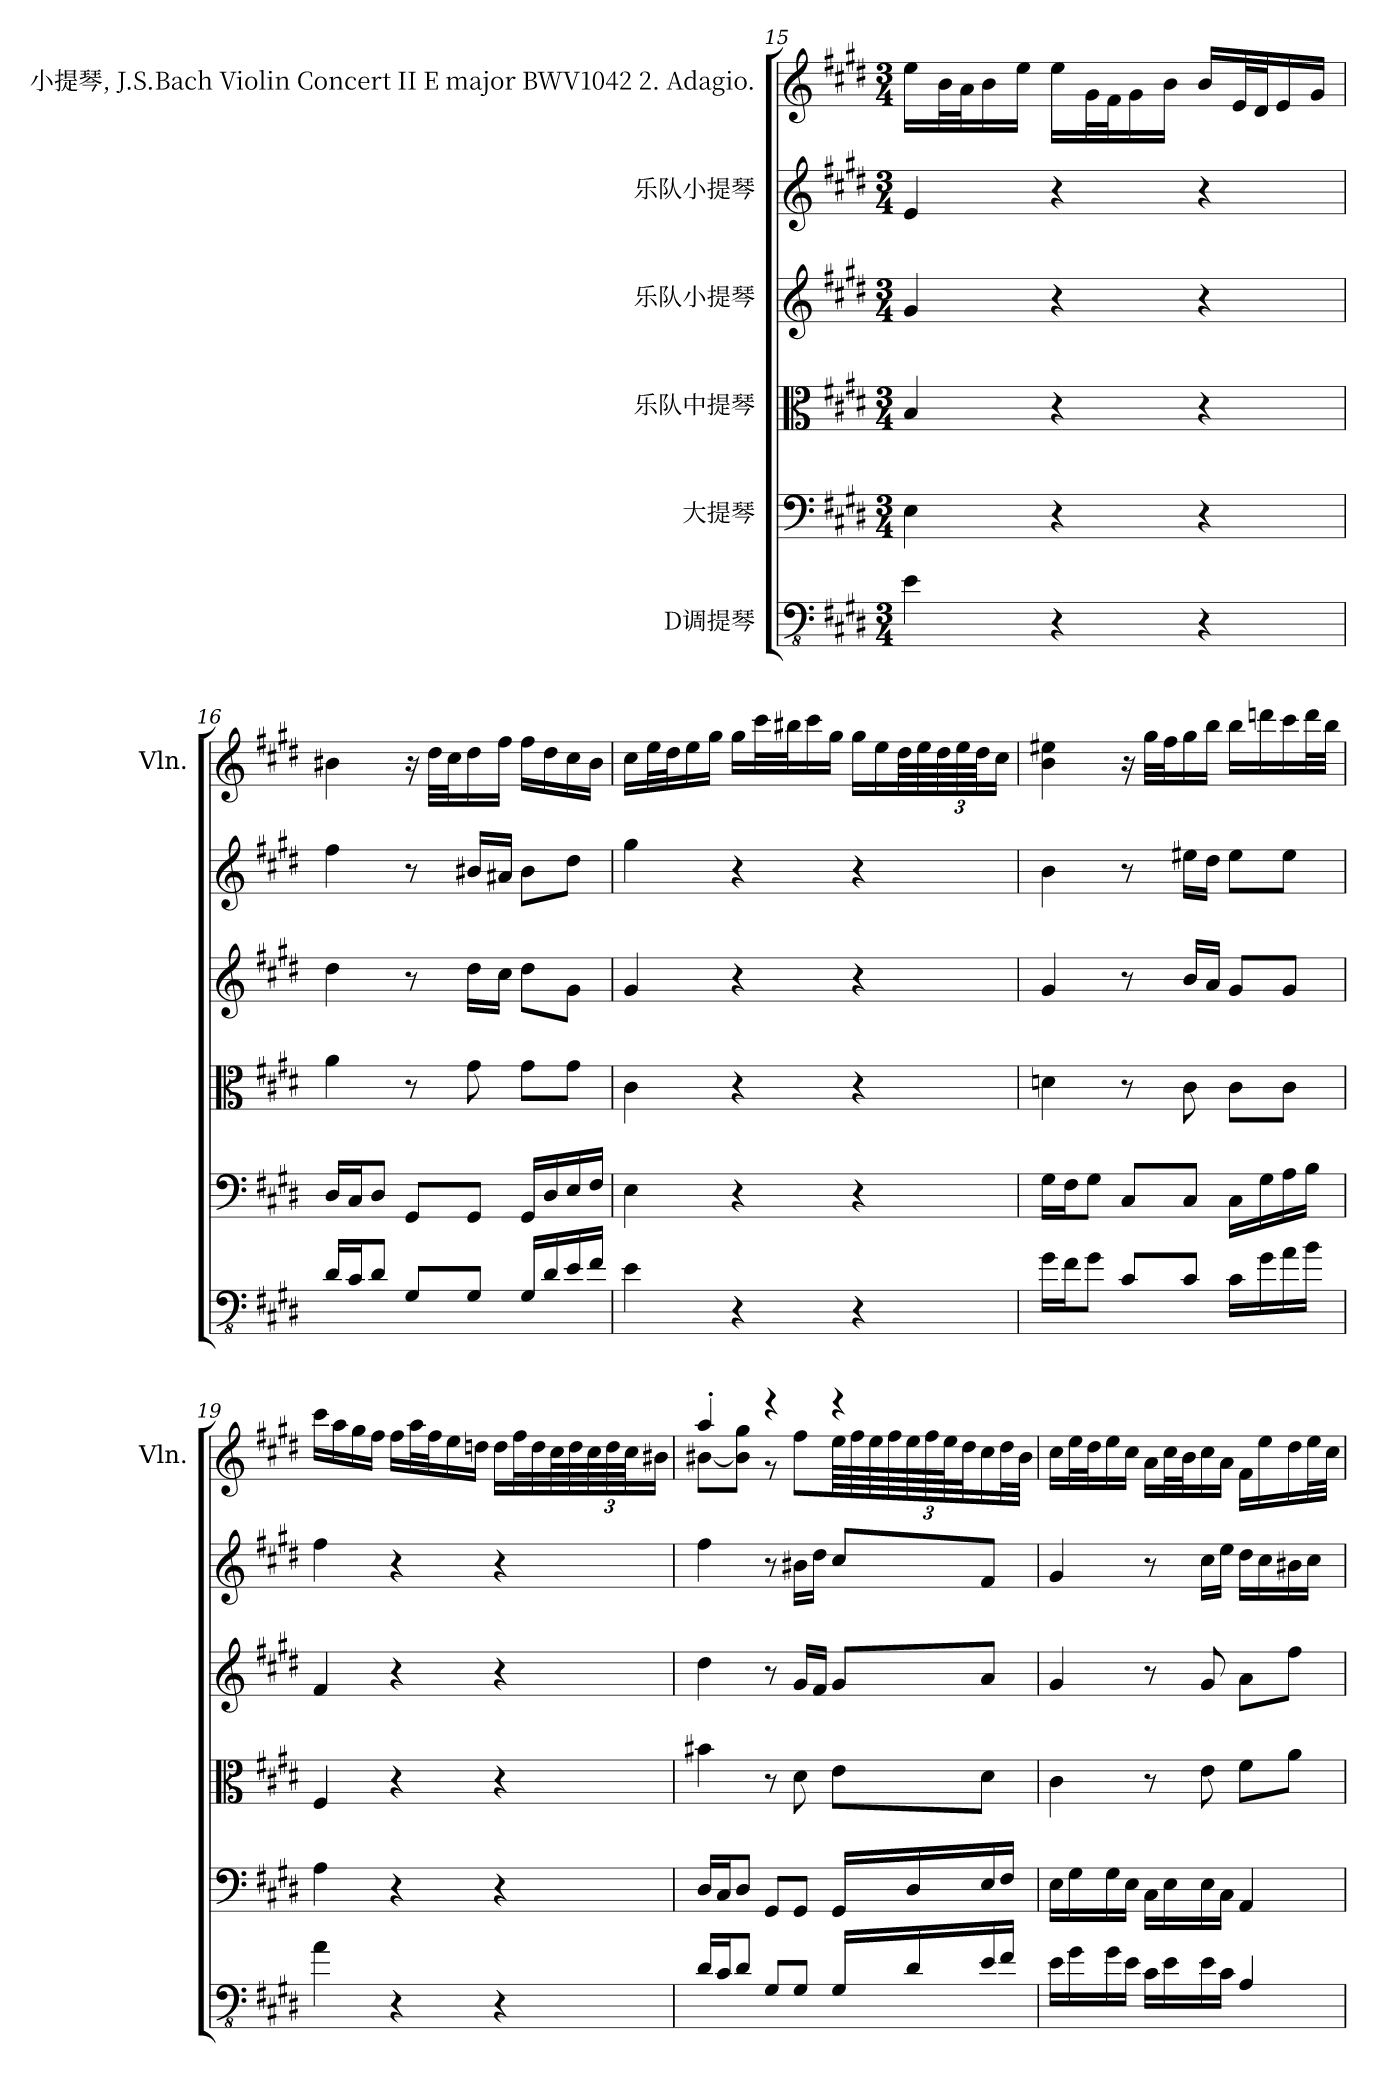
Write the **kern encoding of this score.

**kern	**kern	**kern	**kern	**kern	**kern
*part6	*part5	*part4	*part3	*part2	*part1
*staff6	*staff5	*staff4	*staff3	*staff2	*staff1
*I"D调提琴	*I"大提琴	*I"乐队中提琴	*I"乐队小提琴	*I"乐队小提琴	*I"小提琴, J.S.Bach Violin Concert II E major BWV1042 2. Adagio.
*	*	*	*	*	*I'Vln.
*clefFv4	*clefF4	*clefC3	*clefG2	*clefG2	*clefG2
*ITrd7c12	*	*	*	*	*
*k[f#c#g#d#]	*k[f#c#g#d#]	*k[f#c#g#d#]	*k[f#c#g#d#]	*k[f#c#g#d#]	*k[f#c#g#d#]
*M3/4	*M3/4	*M3/4	*M3/4	*M3/4	*M3/4
=15	=15	=15	=15	=15	=15
4EE\	4E\	4B/	4g#/	4e/	16ee\LL
.	.	.	.	.	32b\L
.	.	.	.	.	32a\J
.	.	.	.	.	16b\
.	.	.	.	.	16ee\JJ
4r	4r	4r	4r	4r	16ee\LL
.	.	.	.	.	32g#\L
.	.	.	.	.	32f#\J
.	.	.	.	.	16g#\
.	.	.	.	.	16b\JJ
4r	4r	4r	4r	4r	16b/LL
.	.	.	.	.	32e/L
.	.	.	.	.	32d#/J
.	.	.	.	.	16e/
.	.	.	.	.	16g#/JJ
!!LO:LB:g=z
=16	=16	=16	=16	=16	=16
16DD#/LL	16D#/LL	4a\	4dd#\	4ff#\	4b#X\
16CC#/J	16C#/J	.	.	.	.
8DD#/J	8D#/J	.	.	.	.
8GGG#/L	8GG#/L	8r	8r	8r	16r
.	.	.	.	.	32dd#\LLL
.	.	.	.	.	32cc#\J
8GGG#/J	8GG#/J	8g#\	16dd#\LL	16b#X/LL	16dd#\
.	.	.	16cc#\JJ	16a#X/JJ	16ff#\JJ
16GGG#/LL	16GG#/LL	8g#\L	8dd#\L	8b#\L	16ff#\LL
16DD#/	16D#/	.	.	.	16dd#\
16EE/	16E/	8g#\J	8g#\J	8dd#\J	16cc#\
16FF#/JJ	16F#/JJ	.	.	.	16b#\JJ
=17	=17	=17	=17	=17	=17
4EE\	4E\	4c#\	4g#/	4gg#\	16cc#\LL
.	.	.	.	.	32ee\L
.	.	.	.	.	32dd#\J
.	.	.	.	.	16ee\
.	.	.	.	.	16gg#\JJ
4r	4r	4r	4r	4r	16gg#\LL
.	.	.	.	.	32ccc#\L
.	.	.	.	.	32bb#X\J
.	.	.	.	.	16ccc#\
.	.	.	.	.	16gg#\JJ
4r	4r	4r	4r	4r	16gg#\LL
.	.	.	.	.	16ee\
.	.	.	.	.	64dd#\LL
.	.	.	.	.	64ee\
*	*	*	*	*	*Xbrackettup
.	.	.	.	.	96dd#\
.	.	.	.	.	96ee\
.	.	.	.	.	96dd#\JJ
.	.	.	.	.	16cc#\JJ
!!LO:PB:g=z
=18	=18	=18	=18	=18	=18
16GG#\LL	16G#\LL	4dn\	4g#/	4b\	4b\ 4ee#X\
16FF#\J	16F#\J	.	.	.	.
8GG#\J	8G#\J	.	.	.	.
8CC#/L	8C#/L	8r	8r	8r	16r
.	.	.	.	.	32gg#\LLL
.	.	.	.	.	32ff#\J
8CC#/J	8C#/J	8c#\	16b/LL	16ee#X\LL	16gg#\
.	.	.	16a/JJ	16dd#\JJ	16bb\JJ
16CC#\LL	16C#\LL	8c#\L	8g#/L	8ee#\L	16bb\LL
16GG#\	16G#\	.	.	.	16dddn\
16AA\	16A\	8c#\J	8g#/J	8ee#\J	16ccc#\
16BB\JJ	16B\JJ	.	.	.	32ddd\L
.	.	.	.	.	32bb\JJJ
=19	=19	=19	=19	=19	=19
4AA\	4A\	4F#/	4f#/	4ff#\	16ccc#\LL
.	.	.	.	.	16aa\
.	.	.	.	.	16gg#\
.	.	.	.	.	16ff#\JJ
4r	4r	4r	4r	4r	16ff#\LL
.	.	.	.	.	32aa\L
.	.	.	.	.	32ff#\J
.	.	.	.	.	16ee\
.	.	.	.	.	16ddn\JJ
4r	4r	4r	4r	4r	16dd\LL
.	.	.	.	.	32ff#\L
.	.	.	.	.	32dd\
.	.	.	.	.	64cc#\L
.	.	.	.	.	64dd\
.	.	.	.	.	96cc#\
.	.	.	.	.	96dd\
.	.	.	.	.	96cc#\JJ
.	.	.	.	.	16b#X\JJ
!!LO:LB:g=z
=20	=20	=20	=20	=20	=20
*	*	*	*	*	*^
16DD#/LL	16D#/LL	4b#X\	4dd#\	4ff#\	4aa'/	[8b#X\L
16CC#/J	16C#/J	.	.	.	.	.
8DD#/J	8D#/J	.	.	.	.	8b#\] 8gg#\J
8GGG#/L	8GG#/L	8r	8r	8r	4r	8r
8GGG#/J	8GG#/J	8d#\	16g#/LL	16b#X\LL	.	8ff#\L
.	.	.	16f#/JJ	16dd#\JJ	.	.
16GGG#/LL	16GG#/LL	8e\L	8g#/L	8cc#/L	4r	64ee\LLL
.	.	.	.	.	.	64ff#\
.	.	.	.	.	.	64ee\
.	.	.	.	.	.	64ff#\
16DD#/	16D#/	.	.	.	.	96ee\
.	.	.	.	.	.	96ff#\
.	.	.	.	.	.	96ee\J
.	.	.	.	.	.	32dd#\J
16EE/	16E/	8d#\J	8a/J	8f#/J	.	16cc#\
16FF#/JJ	16F#/JJ	.	.	.	.	32dd#\L
.	.	.	.	.	.	32b#\JJJ
*	*	*	*	*	*v	*v
=21	=21	=21	=21	=21	=21
16EE\LL	16E\LL	4c#\	4g#/	4g#/	16cc#\LL
16GG#\	16G#\	.	.	.	32ee\L
.	.	.	.	.	32dd#\J
16GG#\	16G#\	.	.	.	16ee\
16EE\JJ	16E\JJ	.	.	.	16cc#\JJ
16CC#\LL	16C#\LL	8r	8r	8r	16a\LL
16EE\	16E\	.	.	.	32cc#\L
.	.	.	.	.	32b\J
16EE\	16E\	8e\	8g#/	16cc#\LL	16cc#\
16CC#\JJ	16C#\JJ	.	.	16ee\JJ	16a\JJ
4AAA/	4AA/	8f#\L	8a\L	16dd#\LL	16f#\LL
.	.	.	.	16cc#\	16ee\
.	.	8a\J	8ff#\J	16b#X\	16dd#\
.	.	.	.	16cc#\JJ	32ee\L
.	.	.	.	.	32cc#\JJJ
=	=	=	=	=	=
*-	*-	*-	*-	*-	*-
